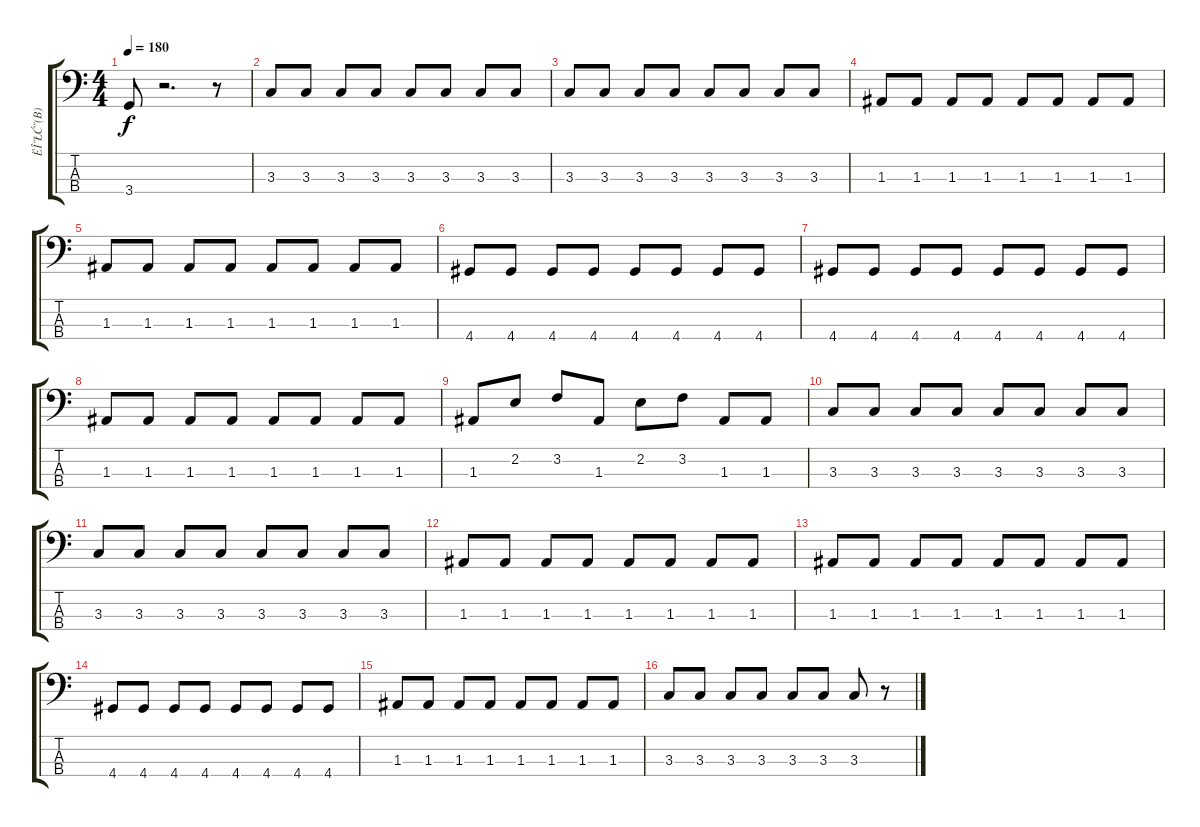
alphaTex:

\track ("ËÎ˝ŁĆ˝(B)" "ËÎ˝ŁĆ˝(B)") {instrument electricbassfinger}
\staff {score tabs}
\tuning (G2 D2 A1 E1) {hide}
\ts (4 4)
\tempo 180
\clef f4
\ks c
3.4.8{dy f} r.2{d} r.8 |
3.3.8 3.3.8 3.3.8 3.3.8 3.3.8 3.3.8 3.3.8 3.3.8 |
3.3.8 3.3.8 3.3.8 3.3.8 3.3.8 3.3.8 3.3.8 3.3.8 |
1.3.8 1.3.8 1.3.8 1.3.8 1.3.8 1.3.8 1.3.8 1.3.8 |
1.3.8 1.3.8 1.3.8 1.3.8 1.3.8 1.3.8 1.3.8 1.3.8 |
4.4.8 4.4.8 4.4.8 4.4.8 4.4.8 4.4.8 4.4.8 4.4.8 |
4.4.8 4.4.8 4.4.8 4.4.8 4.4.8 4.4.8 4.4.8 4.4.8 |
1.3.8 1.3.8 1.3.8 1.3.8 1.3.8 1.3.8 1.3.8 1.3.8 |
1.3.8 2.2.8 3.2.8 1.3.8 2.2.8 3.2.8 1.3.8 1.3.8 |
3.3.8 3.3.8 3.3.8 3.3.8 3.3.8 3.3.8 3.3.8 3.3.8 |
3.3.8 3.3.8 3.3.8 3.3.8 3.3.8 3.3.8 3.3.8 3.3.8 |
1.3.8 1.3.8 1.3.8 1.3.8 1.3.8 1.3.8 1.3.8 1.3.8 |
1.3.8 1.3.8 1.3.8 1.3.8 1.3.8 1.3.8 1.3.8 1.3.8 |
4.4.8 4.4.8 4.4.8 4.4.8 4.4.8 4.4.8 4.4.8 4.4.8 |
1.3.8 1.3.8 1.3.8 1.3.8 1.3.8 1.3.8 1.3.8 1.3.8 |
3.3.8 3.3.8 3.3.8 3.3.8 3.3.8 3.3.8 3.3.8 r.8
